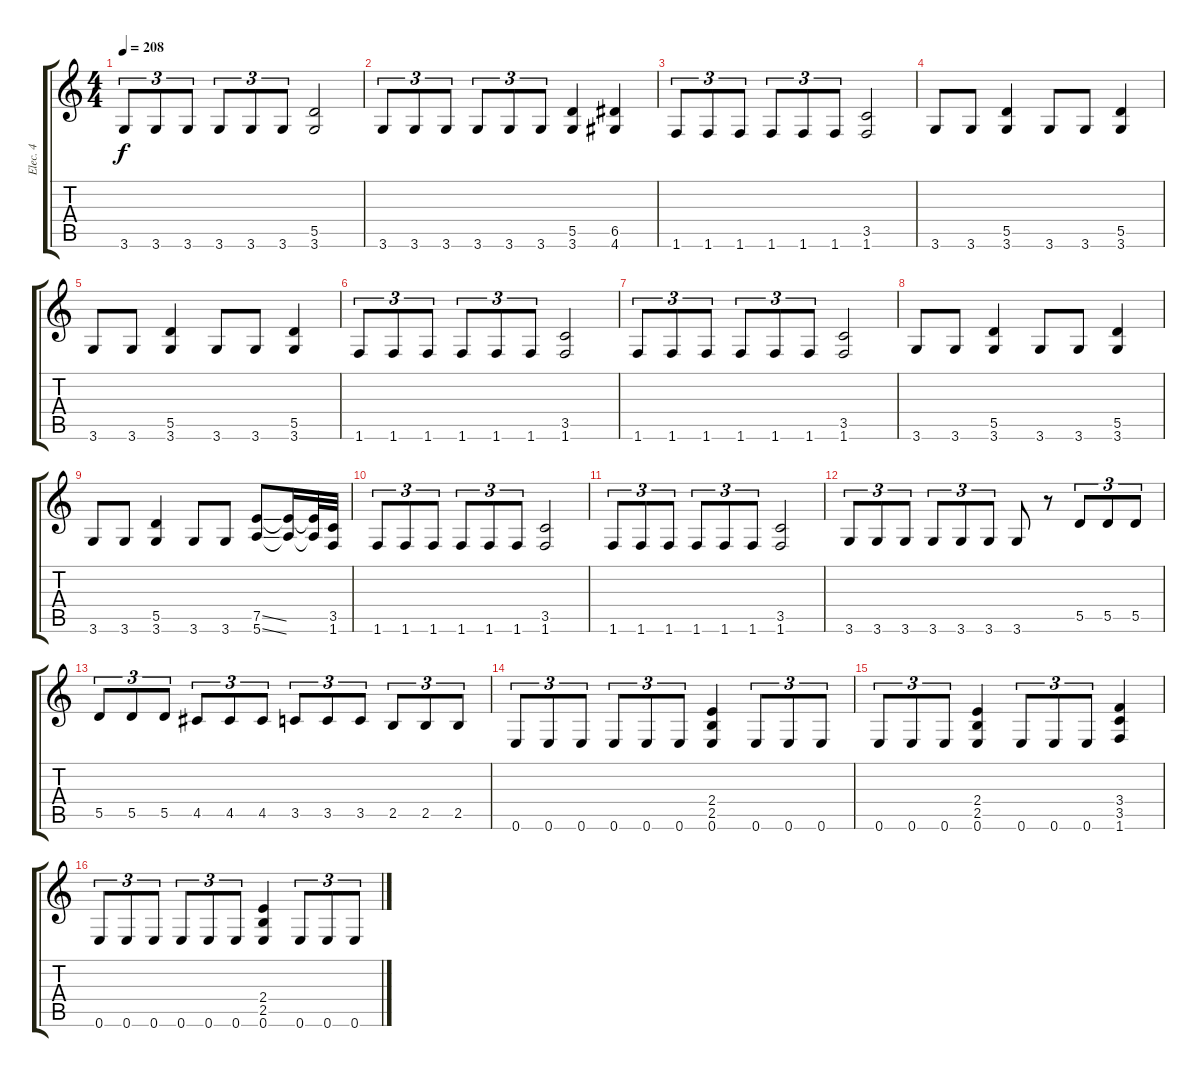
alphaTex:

\track ("Elec. 4" "Elec. 4") {instrument electricguitarclean}
\staff {score tabs}
\tuning (E4 B3 G3 D3 A2 E2) {hide}
\ts (4 4)
\tempo 208
\clef g2
\ks c
3.6.8{tu (3 2) dy f} 3.6.8{tu (3 2)} 3.6.8{tu (3 2)} 3.6.8{tu (3 2)} 3.6.8{tu (3 2)} 3.6.8{tu (3 2)} (5.5 3.6).2 |
3.6.8{tu (3 2)} 3.6.8{tu (3 2)} 3.6.8{tu (3 2)} 3.6.8{tu (3 2)} 3.6.8{tu (3 2)} 3.6.8{tu (3 2)} (5.5 3.6).4 (6.5 4.6).4 |
1.6.8{tu (3 2)} 1.6.8{tu (3 2)} 1.6.8{tu (3 2)} 1.6.8{tu (3 2)} 1.6.8{tu (3 2)} 1.6.8{tu (3 2)} (3.5 1.6).2 |
3.6.8 3.6.8 (5.5 3.6).4 3.6.8 3.6.8 (5.5 3.6).4 |
3.6.8 3.6.8 (5.5 3.6).4 3.6.8 3.6.8 (5.5 3.6).4 |
1.6.8{tu (3 2)} 1.6.8{tu (3 2)} 1.6.8{tu (3 2)} 1.6.8{tu (3 2)} 1.6.8{tu (3 2)} 1.6.8{tu (3 2)} (3.5 1.6).2 |
1.6.8{tu (3 2)} 1.6.8{tu (3 2)} 1.6.8{tu (3 2)} 1.6.8{tu (3 2)} 1.6.8{tu (3 2)} 1.6.8{tu (3 2)} (3.5 1.6).2 |
3.6.8 3.6.8 (5.5 3.6).4 3.6.8 3.6.8 (5.5 3.6).4 |
3.6.8 3.6.8 (5.5 3.6).4 3.6.8 3.6.8 (7.5{ss} 5.6{ss}).8 (7.5{t} 5.6{t}).16 (7.5{t} 5.6{t}).32 (3.5 1.6).32 |
1.6.8{tu (3 2)} 1.6.8{tu (3 2)} 1.6.8{tu (3 2)} 1.6.8{tu (3 2)} 1.6.8{tu (3 2)} 1.6.8{tu (3 2)} (3.5 1.6).2 |
1.6.8{tu (3 2)} 1.6.8{tu (3 2)} 1.6.8{tu (3 2)} 1.6.8{tu (3 2)} 1.6.8{tu (3 2)} 1.6.8{tu (3 2)} (3.5 1.6).2 |
3.6.8{tu (3 2)} 3.6.8{tu (3 2)} 3.6.8{tu (3 2)} 3.6.8{tu (3 2)} 3.6.8{tu (3 2)} 3.6.8{tu (3 2)} 3.6.8 r.8 5.5.8{tu (3 2)} 5.5.8{tu (3 2)} 5.5.8{tu (3 2)} |
5.5.8{tu (3 2)} 5.5.8{tu (3 2)} 5.5.8{tu (3 2)} 4.5.8{tu (3 2)} 4.5.8{tu (3 2)} 4.5.8{tu (3 2)} 3.5.8{tu (3 2)} 3.5.8{tu (3 2)} 3.5.8{tu (3 2)} 2.5.8{tu (3 2)} 2.5.8{tu (3 2)} 2.5.8{tu (3 2)} |
0.6.8{tu (3 2)} 0.6.8{tu (3 2)} 0.6.8{tu (3 2)} 0.6.8{tu (3 2)} 0.6.8{tu (3 2)} 0.6.8{tu (3 2)} (2.4 2.5 0.6).4 0.6.8{tu (3 2)} 0.6.8{tu (3 2)} 0.6.8{tu (3 2)} |
0.6.8{tu (3 2)} 0.6.8{tu (3 2)} 0.6.8{tu (3 2)} (2.4 2.5 0.6).4 0.6.8{tu (3 2)} 0.6.8{tu (3 2)} 0.6.8{tu (3 2)} (3.4 3.5 1.6).4 |
0.6.8{tu (3 2)} 0.6.8{tu (3 2)} 0.6.8{tu (3 2)} 0.6.8{tu (3 2)} 0.6.8{tu (3 2)} 0.6.8{tu (3 2)} (2.4 2.5 0.6).4 0.6.8{tu (3 2)} 0.6.8{tu (3 2)} 0.6.8{tu (3 2)}
